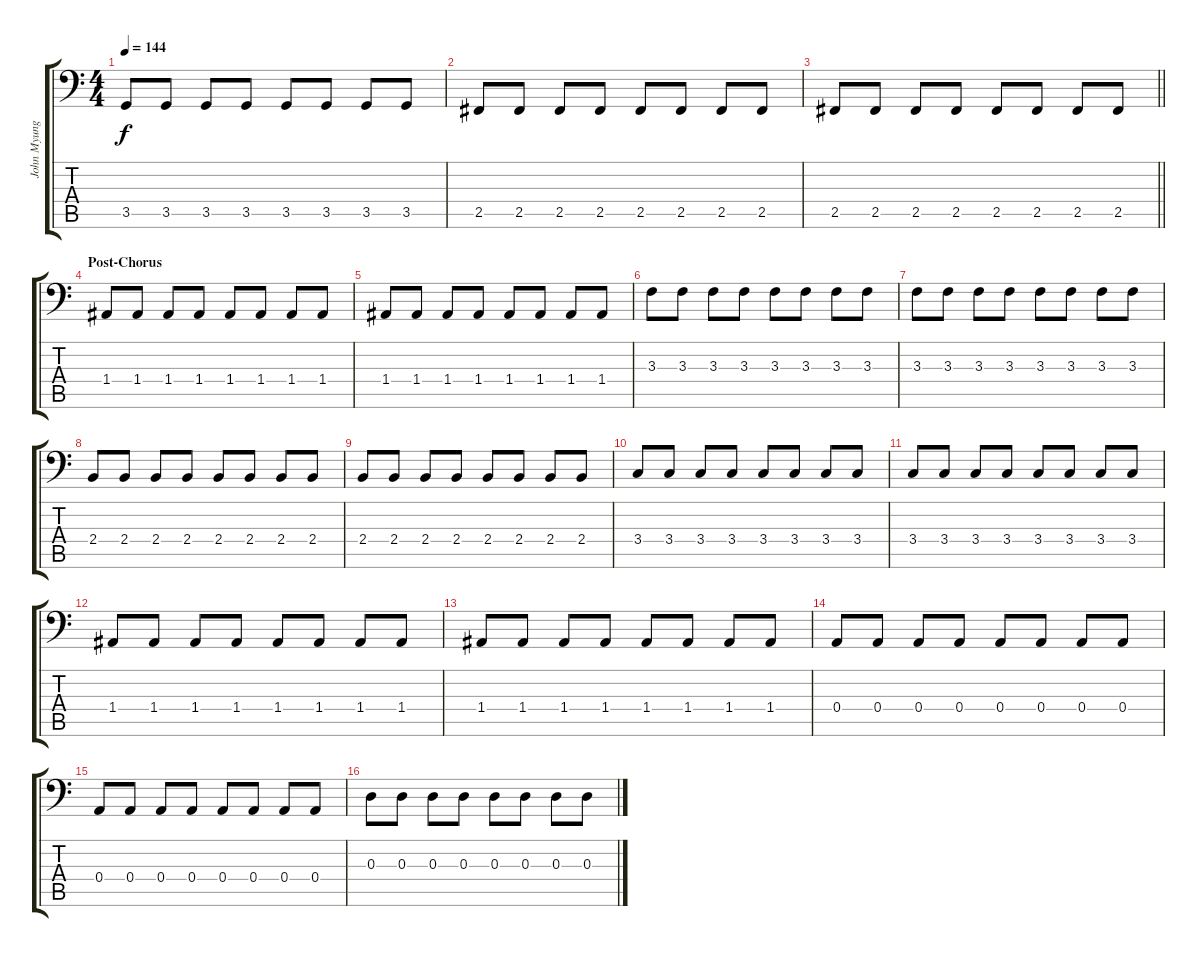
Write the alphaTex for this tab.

\track ("John Myung" "John Myung") {instrument electricbassfinger}
\staff {score tabs}
\tuning (C3 G2 D2 A1 E1 B0) {hide}
\ts (4 4)
\tempo 144
\clef f4
\ks c
3.5.8{dy f} 3.5.8 3.5.8 3.5.8 3.5.8 3.5.8 3.5.8 3.5.8 |
2.5.8 2.5.8 2.5.8 2.5.8 2.5.8 2.5.8 2.5.8 2.5.8 |
\barLineRight lightlight
2.5.8 2.5.8 2.5.8 2.5.8 2.5.8 2.5.8 2.5.8 2.5.8 |
\section ("" "Post-Chorus")
1.4.8 1.4.8 1.4.8 1.4.8 1.4.8 1.4.8 1.4.8 1.4.8 |
1.4.8 1.4.8 1.4.8 1.4.8 1.4.8 1.4.8 1.4.8 1.4.8 |
3.3.8 3.3.8 3.3.8 3.3.8 3.3.8 3.3.8 3.3.8 3.3.8 |
3.3.8 3.3.8 3.3.8 3.3.8 3.3.8 3.3.8 3.3.8 3.3.8 |
2.4.8 2.4.8 2.4.8 2.4.8 2.4.8 2.4.8 2.4.8 2.4.8 |
2.4.8 2.4.8 2.4.8 2.4.8 2.4.8 2.4.8 2.4.8 2.4.8 |
3.4.8 3.4.8 3.4.8 3.4.8 3.4.8 3.4.8 3.4.8 3.4.8 |
3.4.8 3.4.8 3.4.8 3.4.8 3.4.8 3.4.8 3.4.8 3.4.8 |
1.4.8 1.4.8 1.4.8 1.4.8 1.4.8 1.4.8 1.4.8 1.4.8 |
1.4.8 1.4.8 1.4.8 1.4.8 1.4.8 1.4.8 1.4.8 1.4.8 |
0.4.8 0.4.8 0.4.8 0.4.8 0.4.8 0.4.8 0.4.8 0.4.8 |
0.4.8 0.4.8 0.4.8 0.4.8 0.4.8 0.4.8 0.4.8 0.4.8 |
0.3.8 0.3.8 0.3.8 0.3.8 0.3.8 0.3.8 0.3.8 0.3.8
